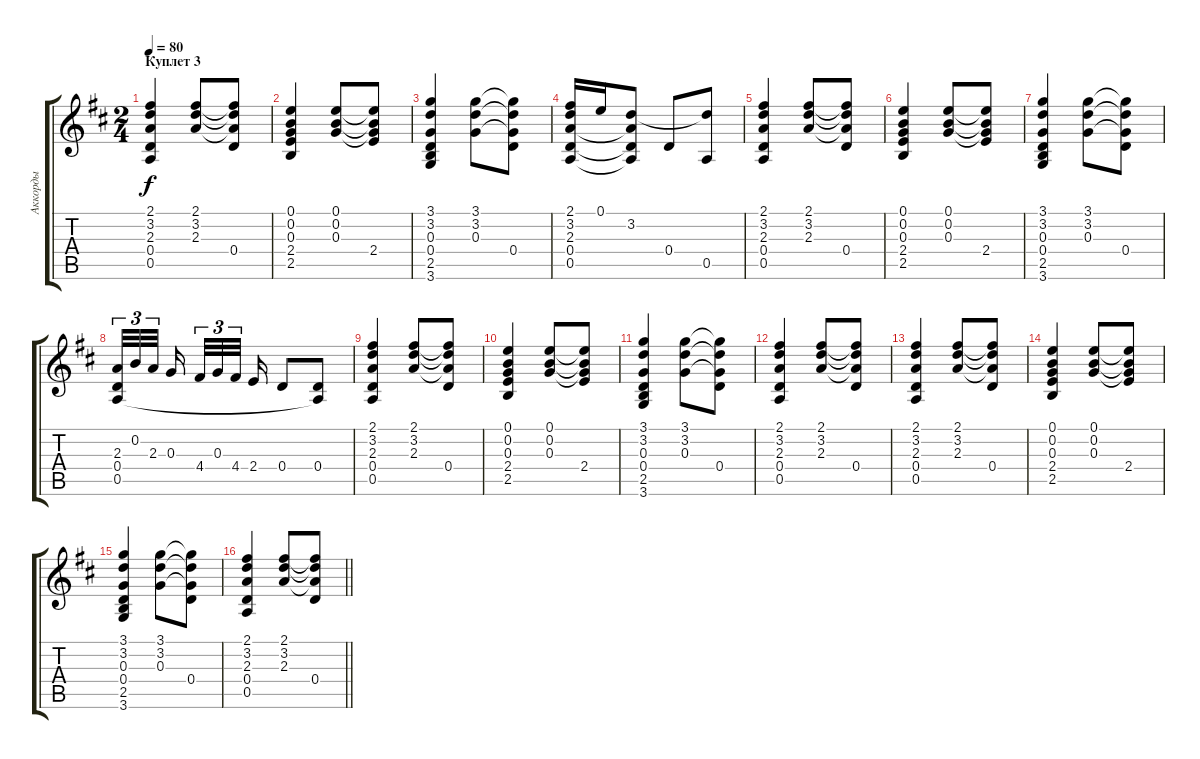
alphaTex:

\track ("Аккорды" "Аккорды") {instrument acousticguitarsteel}
\staff {score tabs}
\tuning (E4 B3 G3 D3 A2 E2) {hide}
\ts (2 4)
\section ("" "Куплет 3")
\tempo 80
\clef g2
\ks d
(2.1 3.2 2.3 0.4 0.5).4{dy f} (2.1 3.2 2.3).8 (2.1{t} 3.2{t} 2.3{t} 0.4).8 |
(0.1 0.2 0.3 2.4 2.5).4 (0.1 0.2 0.3).8 (0.1{t} 0.2{t} 0.3{t} 2.4).8 |
(3.1 3.2 0.3 0.4 2.5 3.6).4 (3.1 3.2 0.3).8 (3.1{t} 3.2{t} 0.3{t} 0.4).8 |
(2.1 3.2 2.3 0.4 0.5).16 0.1.16 (3.2 2.3{t} 0.4{t} 0.5{t}).8 0.4.8 (3.2{t} 0.5).8 |
(2.1 3.2 2.3 0.4 0.5).4 (2.1 3.2 2.3).8 (2.1{t} 3.2{t} 2.3{t} 0.4).8 |
(0.1 0.2 0.3 2.4 2.5).4 (0.1 0.2 0.3).8 (0.1{t} 0.2{t} 0.3{t} 2.4).8 |
(3.1 3.2 0.3 0.4 2.5 3.6).4 (3.1 3.2 0.3).8 (3.1{t} 3.2{t} 0.3{t} 0.4).8 |
(2.3 0.4 0.5).32{tu (3 2)} 0.2.32{tu (3 2)} 2.3.32{tu (3 2) beam splitsecondary} 0.3.16{beam splitsecondary} 4.4.32{tu (3 2)} 0.3.32{tu (3 2)} 4.4.32{tu (3 2) beam splitsecondary} 2.4.16 0.4.8 (0.4 0.5{t}).8 |
(2.1 3.2 2.3 0.4 0.5).4 (2.1 3.2 2.3).8 (2.1{t} 3.2{t} 2.3{t} 0.4).8 |
(0.1 0.2 0.3 2.4 2.5).4 (0.1 0.2 0.3).8 (0.1{t} 0.2{t} 0.3{t} 2.4).8 |
(3.1 3.2 0.3 0.4 2.5 3.6).4 (3.1 3.2 0.3).8 (3.1{t} 3.2{t} 0.3{t} 0.4).8 |
(2.1 3.2 2.3 0.4 0.5).4 (2.1 3.2 2.3).8 (2.1{t} 3.2{t} 2.3{t} 0.4).8 |
(2.1 3.2 2.3 0.4 0.5).4 (2.1 3.2 2.3).8 (2.1{t} 3.2{t} 2.3{t} 0.4).8 |
(0.1 0.2 0.3 2.4 2.5).4 (0.1 0.2 0.3).8 (0.1{t} 0.2{t} 0.3{t} 2.4).8 |
(3.1 3.2 0.3 0.4 2.5 3.6).4 (3.1 3.2 0.3).8 (3.1{t} 3.2{t} 0.3{t} 0.4).8 |
\barLineRight lightlight
(2.1 3.2 2.3 0.4 0.5).4 (2.1 3.2 2.3).8 (2.1{t} 3.2{t} 2.3{t} 0.4).8
